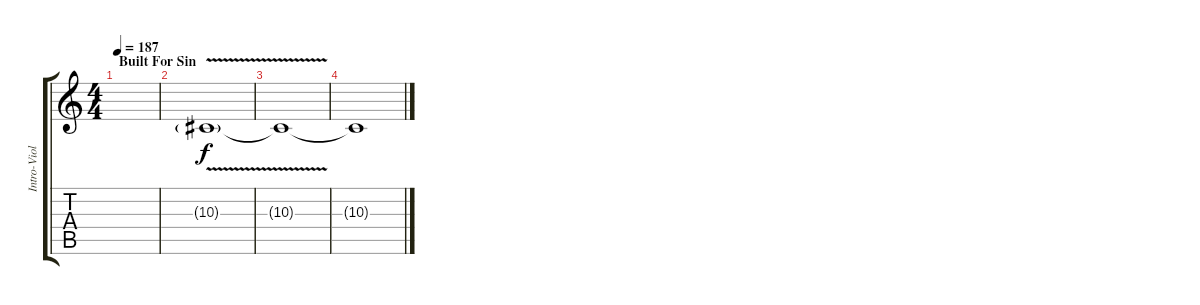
\track ("Intro-Violin (Violin)" "Intro-Viol") {instrument violin}
\staff {score tabs}
\tuning (C4 G3 Eb3 Bb2 F2 C2) {hide}
\ts (4 4)
\section ("" "Built For Sin")
\tempo 187
\clef g2
\ks c
|
10.3{v g}.1 |
10.3{t}.1{dy f} |
10.3{t}.1
